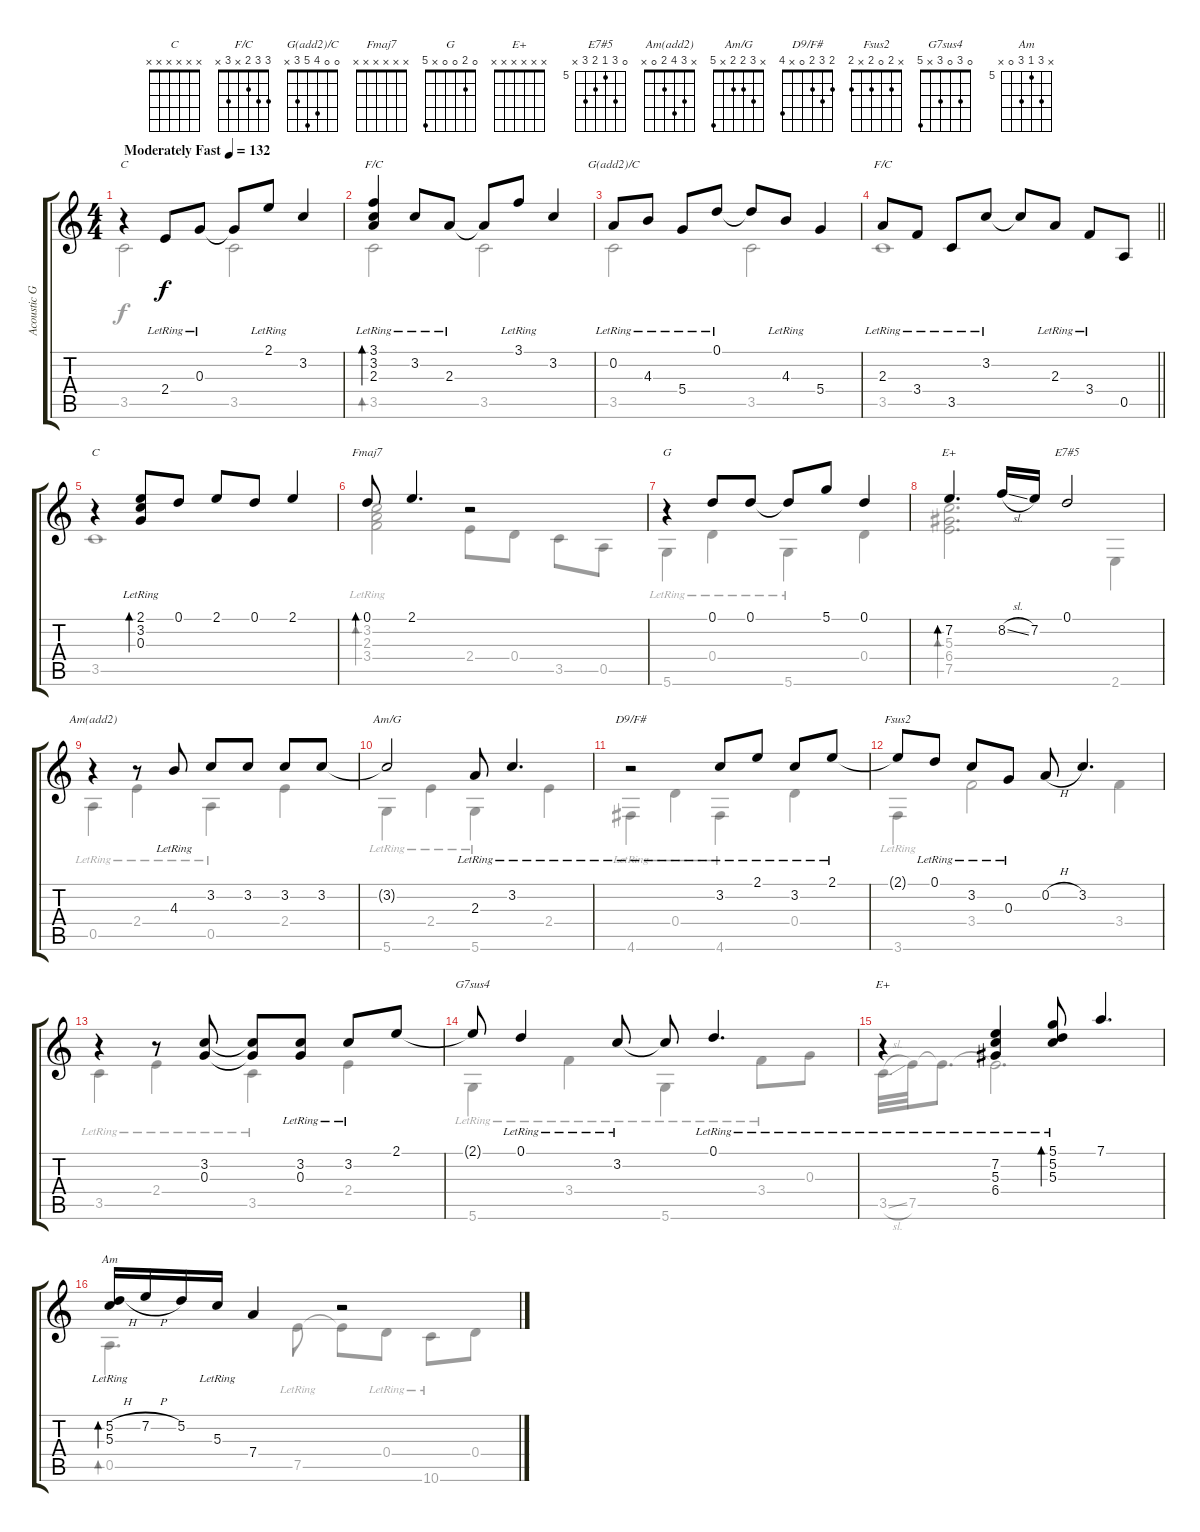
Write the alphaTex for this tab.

\track ("Acoustic Guitar" "Acoustic G") {instrument acousticguitarsteel}
\staff {score tabs}
\tuning (D4 A3 G3 D3 A2 D2) {hide}
\chord ("C" 2 3 0 2 3 x)
\chord ("F/C" x x x x x x)
\chord ("G(add2)/C" 0 0 4 5 3 x)
\chord ("F/C" 3 3 2 x 3 x)
\chord ("C" x x x x x x)
\chord ("Fmaj7" x x x x x x)
\chord ("G" 0 2 0 0 x 5)
\chord ("E+" x 7 5 6 7 x) {firstfret 5}
\chord ("E7#5" 0 7 5 6 7 x) {firstfret 5}
\chord ("Am(add2)" x 3 4 2 0 x)
\chord ("Am/G" x 3 2 2 x 5)
\chord ("D9/F#" 2 3 2 0 x 4)
\chord ("Fsus2" x 2 0 2 x 2)
\chord ("G7sus4" 0 3 0 3 x 5)
\chord ("E+" x x x x x x)
\chord ("Am" x 7 5 7 0 x) {firstfret 5}
\voice
\ts (4 4)
\tempo (132 "Moderately Fast")
\clef g2
\ks c
r.4{ch "C" dy f instrument acousticguitarsteel} 2.4{lr}.8 0.3{lr}.8 0.3{t}.8 2.1{lr}.8 3.2.4 |
(3.1{lr} 3.2 2.3{lr}).4{bd 60 ch "F/C"} 3.2{lr}.8 2.3{lr}.8 2.3{t}.8 3.1{lr}.8 3.2.4 |
0.2{lr}.8{ch "G(add2)/C"} 4.3{lr}.8 5.4{lr}.8 0.1{lr}.8 0.1{t}.8 4.3{lr}.8 5.4.4 |
\barLineRight lightlight
2.3{lr}.8{ch "F/C"} 3.4{lr}.8 3.5{lr}.8 3.2{lr}.8 3.2{t}.8 2.3{lr}.8 3.4{lr}.8 0.5.8 |
r.4{ch "C"} (2.1 3.2{lr} 0.3{lr}).8{bd 480} 0.1.8 2.1.8 0.1.8 2.1.4 |
0.1.8{bd 60 ch "Fmaj7"} 2.1.4{d} r.2 |
r.4{ch "G"} 0.1.8 0.1.8 0.1{t}.8 5.1.8 0.1.4 |
7.2.4{d bd 480 ch "E+"} 8.2{sl}.16 7.2.16 0.1.2{ch "E7#5"} |
r.4{ch "Am(add2)"} r.8 4.3{lr}.8 3.2.8 3.2.8 3.2.8 3.2.8 |
3.2{t}.2{ch "Am/G"} 2.3{lr}.8 3.2{lr}.4{d} |
r.2{ch "D9/F#"} 3.2{lr}.8 2.1{lr}.8 3.2{lr}.8 2.1{lr}.8 |
2.1{t}.8{ch "Fsus2"} 0.1{lr}.8 3.2{lr}.8 0.3{lr}.8 0.2{h}.8 3.2.4{d} |
r.4 r.8 (3.2 0.3).8 (3.2{t} 0.3{t}).8 (3.2 0.3{lr}).8 3.2{lr}.8 2.1.8 |
2.1{t}.8{ch "G7sus4"} 0.1{lr}.4 3.2{lr}.8 3.2{t}.8 0.1{lr}.4{d} |
r.4{ch "E+"} (7.2 5.3 6.4{lr}).4 (5.1 5.2{lr} 5.3{lr}).8{bd 60} 7.1.4{d} |
(5.2{h} 5.3{lr}).16{bd 480 ch "Am"} 7.2{h}.16 5.2.16 5.3{lr}.16 7.4.4 r.2
\voice
\clef g2
\ottava regular
\simile none
\ks c
3.5.2{dy f} 3.5.2 |
3.5.2{bd 60} 3.5.2 |
3.5.2 3.5.2 |
\barLineRight lightlight
3.5.1 |
3.5.1 |
(3.2{lr} 2.3{lr} 3.4).2{bd 480} 2.4.8 0.4.8 3.5.8 0.5.8 |
5.6{lr}.4 0.4{lr}.4 5.6{lr}.4 0.4.4 |
(5.3 6.4 7.5).2{d bd 480} 2.6.4 |
0.5{lr}.4 2.4{lr}.4 0.5{lr}.4 2.4.4 |
5.6{lr}.4 2.4{lr}.4 5.6{lr}.4 2.4.4 |
4.6{lr}.4 0.4{lr}.4 4.6{lr}.4 0.4.4 |
3.6{lr}.4 3.4.2 3.4.4 |
3.5{lr}.4 2.4{lr}.4 3.5{lr}.4 2.4.4 |
5.6{lr}.4 3.4{lr}.4 5.6{lr}.4 3.4{lr}.8 0.3.8 |
3.5{sl}.32 7.5.32 7.5{t}.8{d} 7.5{t}.2{d} |
0.5.4{d bd 480} 7.5{lr}.8 7.5{t}.8 0.4{lr}.8 10.6{lr}.8 0.4.8
